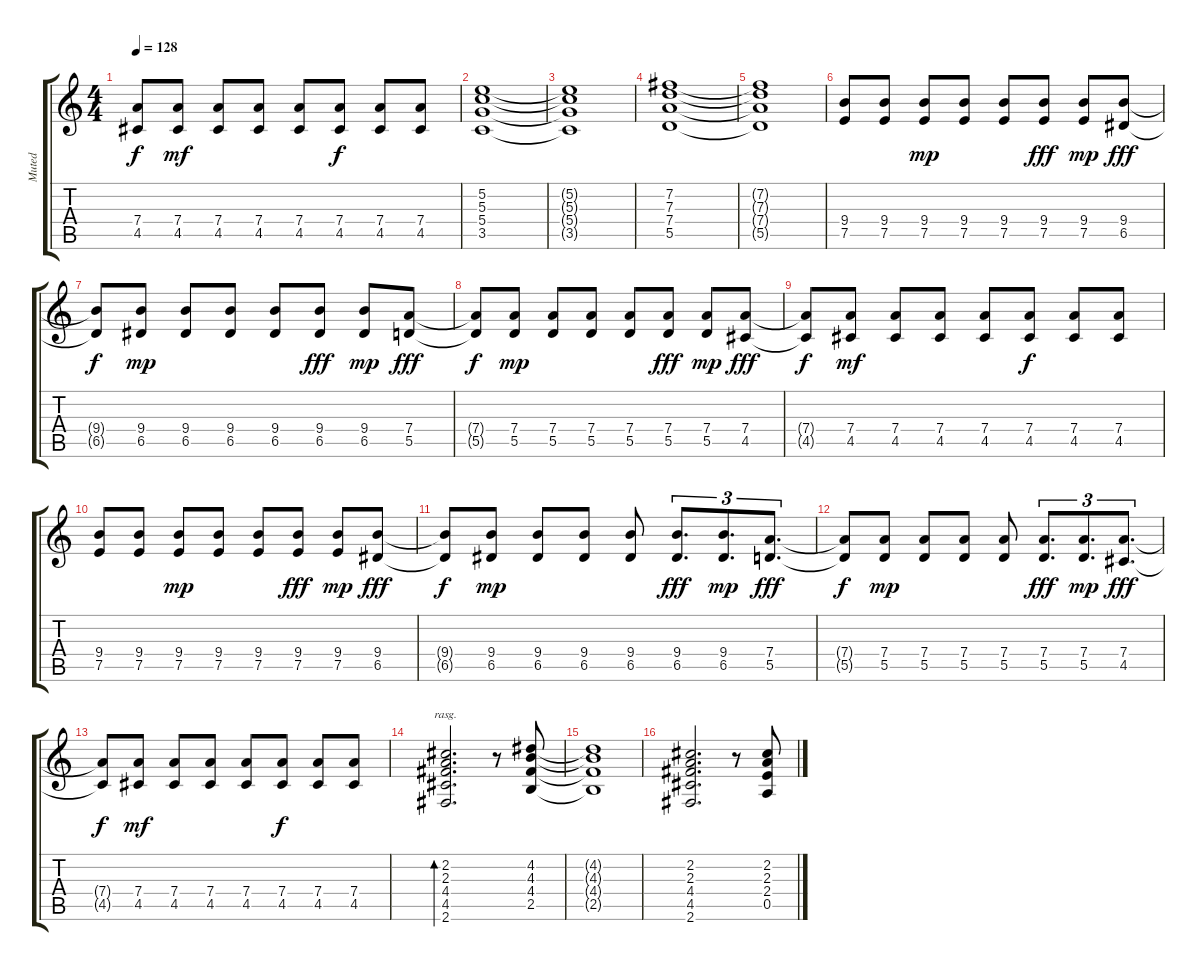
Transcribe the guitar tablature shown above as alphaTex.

\track ("Muted" "Muted") {instrument electricguitarmuted}
\staff {score tabs}
\tuning (E4 B3 G3 D3 A2 E2) {hide}
\ts (4 4)
\tempo 128
\clef g2
\ks c
(7.4{t} 4.5{t}).8{dy f} (7.4 4.5).8{dy mf} (7.4 4.5).8 (7.4 4.5).8 (7.4 4.5).8 (7.4 4.5).8{dy f} (7.4 4.5).8 (7.4 4.5).8 |
(5.2 5.3 5.4 3.5).1 |
(5.2{t} 5.3{t} 5.4{t} 3.5{t}).1 |
(7.2 7.3 7.4 5.5).1 |
(7.2{t} 7.3{t} 7.4{t} 5.5{t}).1 |
(9.4 7.5).8 (9.4 7.5).8 (9.4 7.5).8{dy mp} (9.4 7.5).8 (9.4 7.5).8 (9.4 7.5).8{dy fff} (9.4 7.5).8{dy mp} (9.4 6.5).8{dy fff} |
(9.4{t} 6.5{t}).8{dy f} (9.4 6.5).8{dy mp} (9.4 6.5).8 (9.4 6.5).8 (9.4 6.5).8 (9.4 6.5).8{dy fff} (9.4 6.5).8{dy mp} (7.4 5.5).8{dy fff} |
(7.4{t} 5.5{t}).8{dy f} (7.4 5.5).8{dy mp} (7.4 5.5).8 (7.4 5.5).8 (7.4 5.5).8 (7.4 5.5).8{dy fff} (7.4 5.5).8{dy mp} (7.4 4.5).8{dy fff} |
(7.4{t} 4.5{t}).8{dy f} (7.4 4.5).8{dy mf} (7.4 4.5).8 (7.4 4.5).8 (7.4 4.5).8 (7.4 4.5).8{dy f} (7.4 4.5).8 (7.4 4.5).8 |
(9.4 7.5).8 (9.4 7.5).8 (9.4 7.5).8{dy mp} (9.4 7.5).8 (9.4 7.5).8 (9.4 7.5).8{dy fff} (9.4 7.5).8{dy mp} (9.4 6.5).8{dy fff} |
(9.4{t} 6.5{t}).8{dy f} (9.4 6.5).8{dy mp} (9.4 6.5).8 (9.4 6.5).8 (9.4 6.5).8 (9.4 6.5).8{d tu (3 2) dy fff} (9.4 6.5).8{d tu (3 2) dy mp} (7.4 5.5).8{d tu (3 2) dy fff} |
(7.4{t} 5.5{t}).8{dy f} (7.4 5.5).8{dy mp} (7.4 5.5).8 (7.4 5.5).8 (7.4 5.5).8 (7.4 5.5).8{d tu (3 2) dy fff} (7.4 5.5).8{d tu (3 2) dy mp} (7.4 4.5).8{d tu (3 2) dy fff} |
(7.4{t} 4.5{t}).8{dy f} (7.4 4.5).8{dy mf} (7.4 4.5).8 (7.4 4.5).8 (7.4 4.5).8 (7.4 4.5).8{dy f} (7.4 4.5).8 (7.4 4.5).8 |
(2.2 2.3 4.4 4.5 2.6).2{d bd 120 rasg ii} r.8 (4.2 4.3 4.4 2.5).8 |
(4.2{t} 4.3{t} 4.4{t} 2.5{t}).1 |
(2.2 2.3 4.4 4.5 2.6).2{d} r.8 (2.2 2.3 2.4 0.5).8
